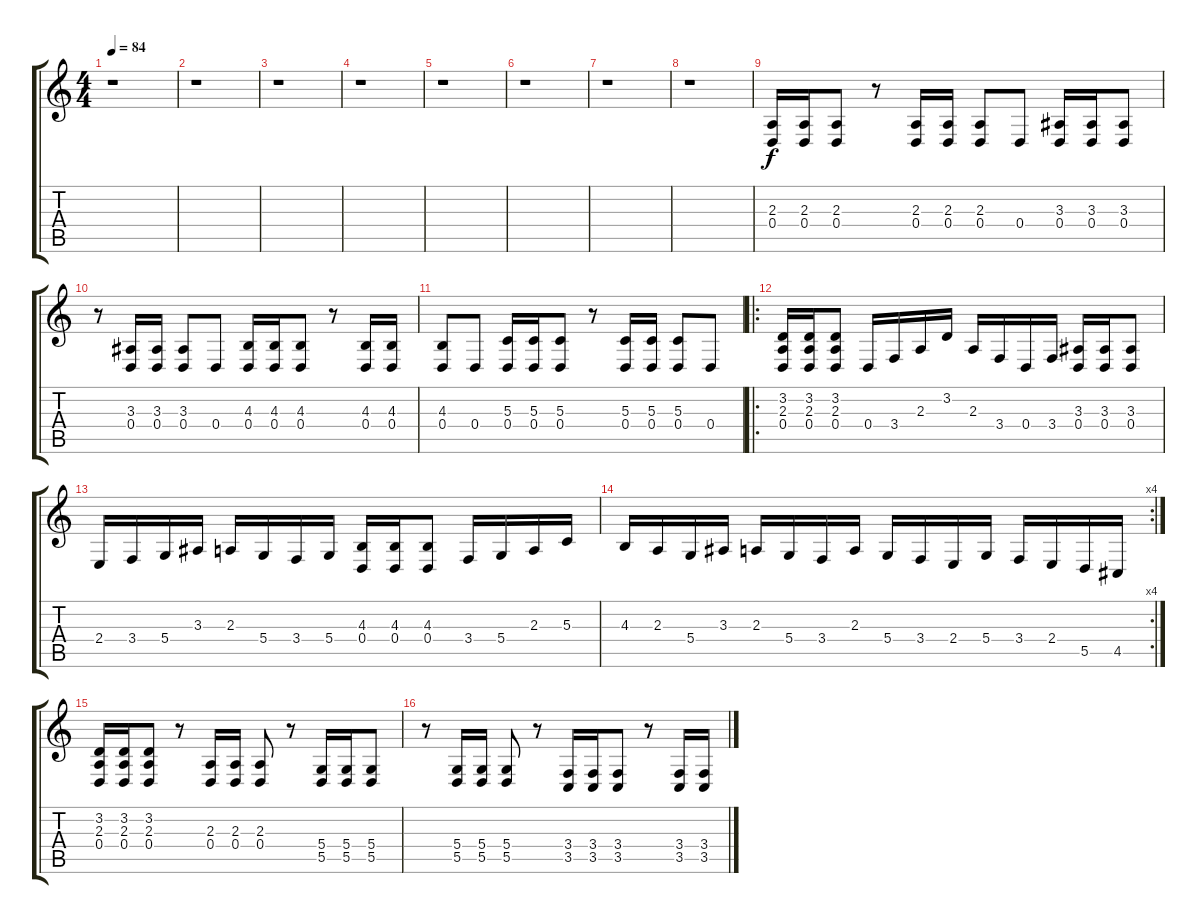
\track "" {instrument synthstrings1}
\staff {score tabs}
\tuning (E4 B3 G3 D3 A2 E2) {hide}
\ts (4 4)
\tempo 84
\clef g2
\ks c
r.1{dy f} |
r.1 |
r.1 |
r.1 |
r.1 |
r.1 |
r.1 |
r.1 |
(2.3 0.4).16 (2.3 0.4).16 (2.3 0.4).8 r.8 (2.3 0.4).16 (2.3 0.4).16 (2.3 0.4).8 0.4.8 (3.3 0.4).16 (3.3 0.4).16 (3.3 0.4).8 |
r.8 (3.3 0.4).16 (3.3 0.4).16 (3.3 0.4).8 0.4.8 (4.3 0.4).16 (4.3 0.4).16 (4.3 0.4).8 r.8 (4.3 0.4).16 (4.3 0.4).16 |
(4.3 0.4).8 0.4.8 (5.3 0.4).16 (5.3 0.4).16 (5.3 0.4).8 r.8 (5.3 0.4).16 (5.3 0.4).16 (5.3 0.4).8 0.4.8 |
\ro
(3.2 2.3 0.4).16 (3.2 2.3 0.4).16 (3.2 2.3 0.4).8 0.4.16 3.4.16 2.3.16 3.2.16 2.3.16 3.4.16 0.4.16 3.4.16 (3.3 0.4).16 (3.3 0.4).16 (3.3 0.4).8 |
2.4.16 3.4.16 5.4.16 3.3.16 2.3.16 5.4.16 3.4.16 5.4.16 (4.3 0.4).16 (4.3 0.4).16 (4.3 0.4).8 3.4.16 5.4.16 2.3.16 5.3.16 |
\rc 4
4.3.16 2.3.16 5.4.16 3.3.16 2.3.16 5.4.16 3.4.16 2.3.16 5.4.16 3.4.16 2.4.16 5.4.16 3.4.16 2.4.16 5.5.16 4.5.16 |
(3.2 2.3 0.4).16 (3.2 2.3 0.4).16 (3.2 2.3 0.4).8 r.8 (2.3 0.4).16 (2.3 0.4).16 (2.3 0.4).8 r.8 (5.4 5.5).16 (5.4 5.5).16 (5.4 5.5).8 |
r.8 (5.4 5.5).16 (5.4 5.5).16 (5.4 5.5).8 r.8 (3.4 3.5).16 (3.4 3.5).16 (3.4 3.5).8 r.8 (3.4 3.5).16 (3.4 3.5).16
